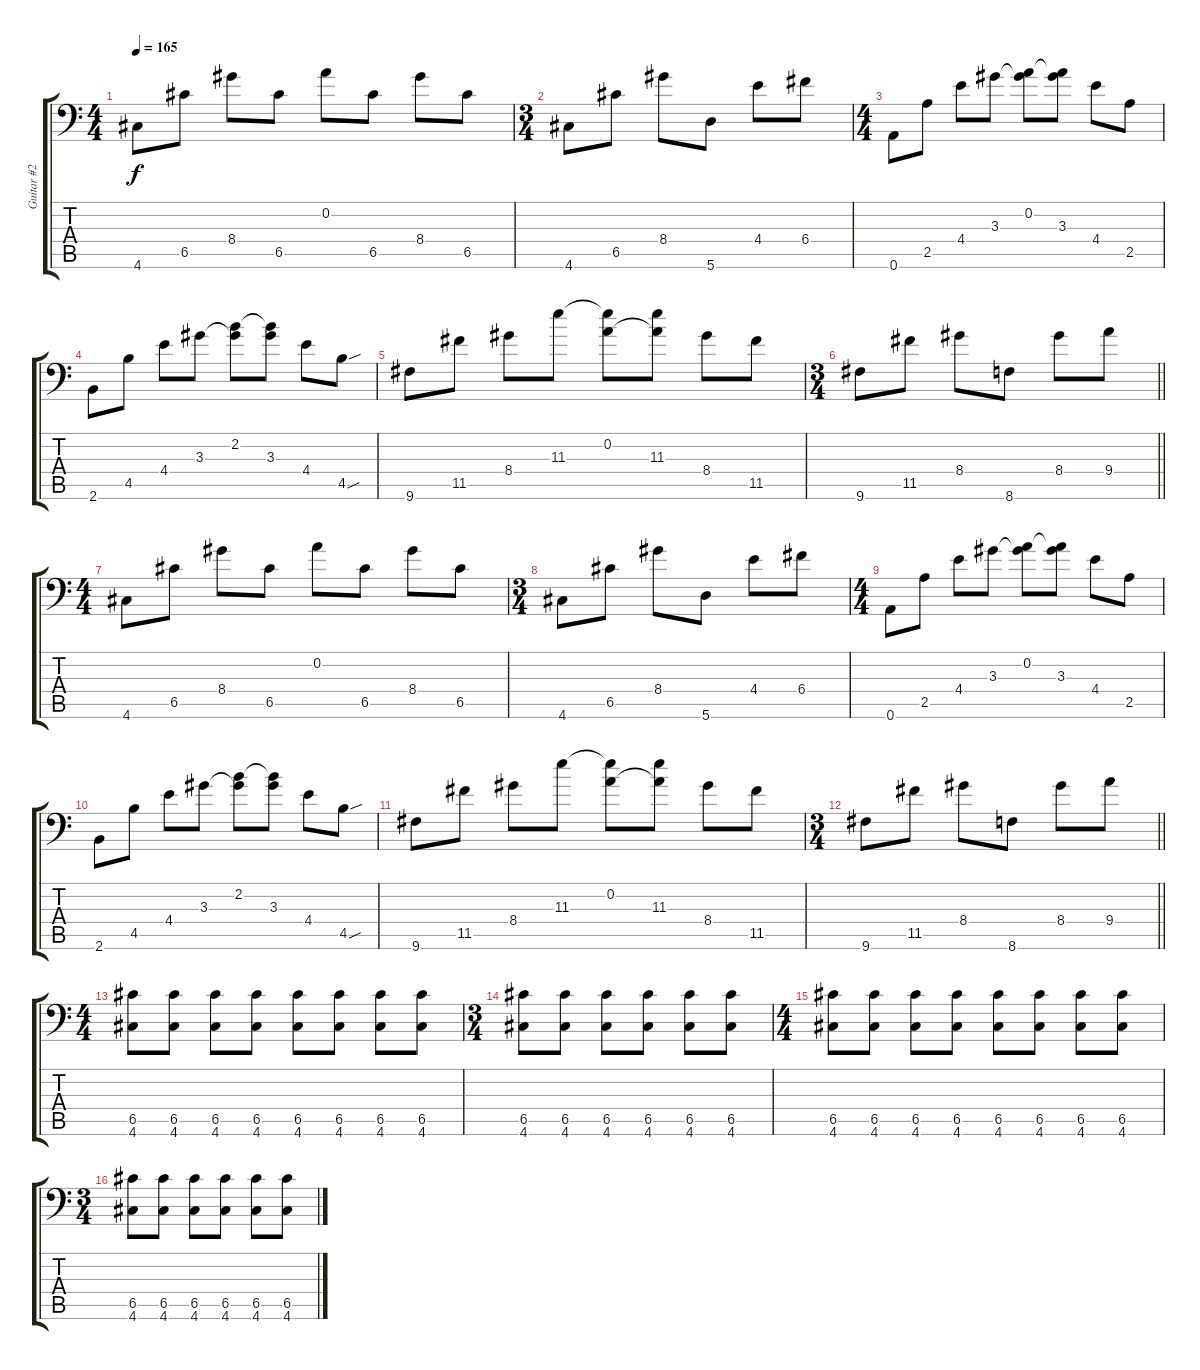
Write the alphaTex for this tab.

\track ("Guitar #2" "Guitar #2") {instrument distortionguitar}
\staff {score tabs}
\tuning (D4 A3 F3 C3 G2 A1) {hide}
\ts (4 4)
\tempo 165
\clef f4
\ks c
4.6.8{dy f} 6.5.8 8.4.8 6.5.8 0.2.8 6.5.8 8.4.8 6.5.8 |
\ts (3 4)
4.6.8 6.5.8 8.4.8 5.6.8 4.4.8 6.4.8 |
\ts (4 4)
0.6.8 2.5.8 4.4.8 3.3.8 (0.2 3.3{t}).8 (0.2{t} 3.3).8 4.4.8 2.5.8 |
2.6.8 4.5.8 4.4.8 3.3.8 (2.2 3.3{t}).8 (2.2{t} 3.3).8 4.4.8 4.5{sou}.8 |
9.6.8 11.5.8 8.4.8 11.3.8 (0.2 11.3{t}).8 (0.2{t} 11.3).8 8.4.8 11.5.8 |
\ts (3 4)
\barLineRight lightlight
9.6.8 11.5.8 8.4.8 8.6.8 8.4.8 9.4.8 |
\ts (4 4)
\section ("" "")
4.6.8 6.5.8 8.4.8 6.5.8 0.2.8 6.5.8 8.4.8 6.5.8 |
\ts (3 4)
4.6.8 6.5.8 8.4.8 5.6.8 4.4.8 6.4.8 |
\ts (4 4)
0.6.8 2.5.8 4.4.8 3.3.8 (0.2 3.3{t}).8 (0.2{t} 3.3).8 4.4.8 2.5.8 |
2.6.8 4.5.8 4.4.8 3.3.8 (2.2 3.3{t}).8 (2.2{t} 3.3).8 4.4.8 4.5{sou}.8 |
9.6.8 11.5.8 8.4.8 11.3.8 (0.2 11.3{t}).8 (0.2{t} 11.3).8 8.4.8 11.5.8 |
\ts (3 4)
\barLineRight lightlight
9.6.8 11.5.8 8.4.8 8.6.8 8.4.8 9.4.8 |
\ts (4 4)
\section ("" "")
(6.5 4.6).8 (6.5 4.6).8 (6.5 4.6).8 (6.5 4.6).8 (6.5 4.6).8 (6.5 4.6).8 (6.5 4.6).8 (6.5 4.6).8 |
\ts (3 4)
(6.5 4.6).8 (6.5 4.6).8 (6.5 4.6).8 (6.5 4.6).8 (6.5 4.6).8 (6.5 4.6).8 |
\ts (4 4)
(6.5 4.6).8 (6.5 4.6).8 (6.5 4.6).8 (6.5 4.6).8 (6.5 4.6).8 (6.5 4.6).8 (6.5 4.6).8 (6.5 4.6).8 |
\ts (3 4)
(6.5 4.6).8 (6.5 4.6).8 (6.5 4.6).8 (6.5 4.6).8 (6.5 4.6).8 (6.5 4.6).8
